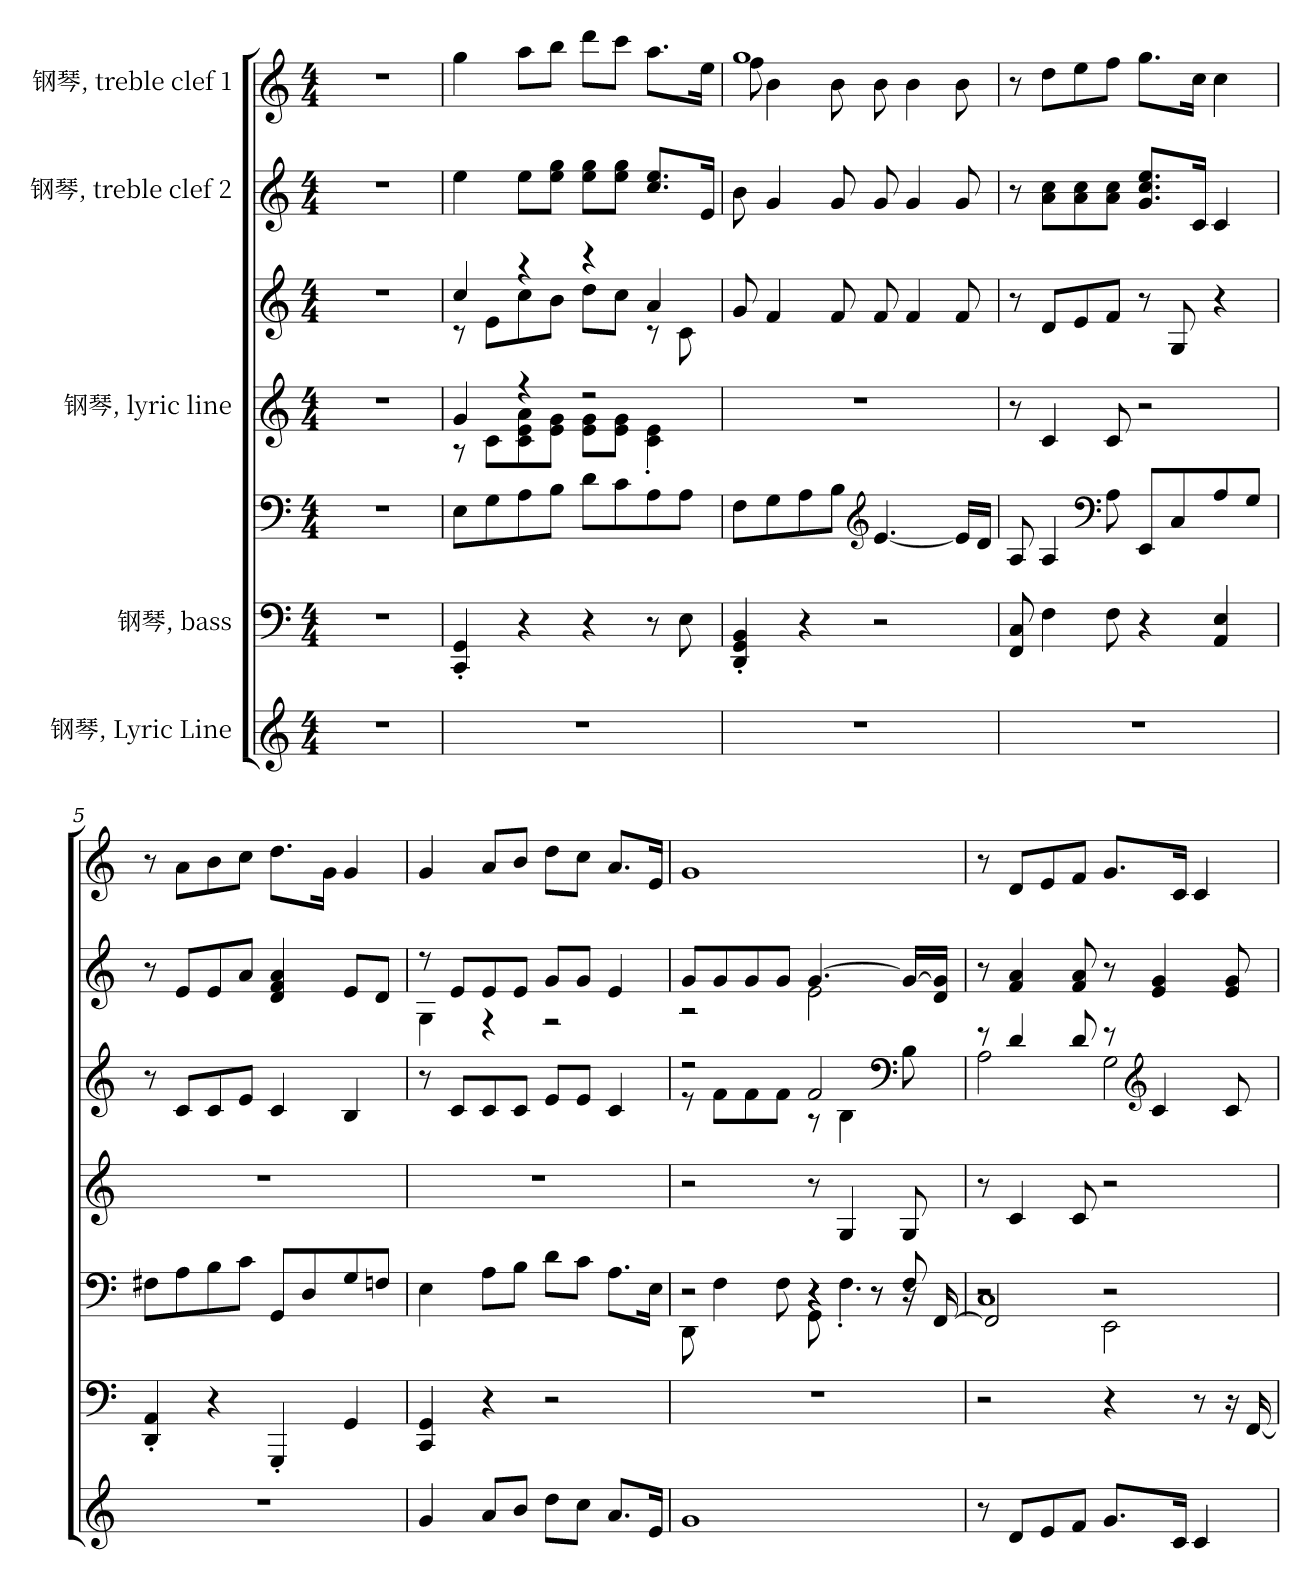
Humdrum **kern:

**kern	**kern	**kern	**kern	**kern	**kern	**kern
*part5	*part4	*part4	*part3	*part3	*part2	*part1
*staff7	*staff6	*staff5	*staff4	*staff3	*staff2	*staff1
*I"钢琴, Lyric Line	*I"钢琴, bass	*	*I"钢琴, lyric line	*	*I"钢琴, treble clef 2	*I"钢琴, treble clef 1
*clefG2	*clefF4	*clefF4	*clefG2	*clefG2	*clefG2	*clefG2
*k[]	*k[]	*k[]	*k[]	*k[]	*k[]	*k[]
*M4/4	*M4/4	*M4/4	*M4/4	*M4/4	*M4/4	*M4/4
*MM65	*MM65	*MM65	*MM65	*MM65	*MM65	*MM65
=1	=1	=1	=1	=1	=1	=1
1r	1r	1r	1r	1r	1r	1r
=2	=2	=2	=2	=2	=2	=2
*	*	*	*^	*^	*	*
1r	4CC/' 4GG/'	8E\L	4g/	8r	4cc/	8r	4ee\	4gg\
.	.	8G\	.	8c\L	.	8e\L	.	.
.	4r	8A\	4r	8c\ 8e\ 8a\	4r	8cc\	8ee\L	8aa\L
.	.	8B\J	.	8e\ 8g\J	.	8b\J	8ee\ 8gg\J	8bb\J
.	4r	8d\L	2r	8e\ 8g\L	4r	8dd\L	8ee\ 8gg\L	8ddd\L
.	.	8c\	.	8e\ 8g\J	.	8cc\J	8ee\ 8gg\J	8ccc\J
.	8r	8A\	.	4c\' 4e\'	4a/	8r	8.cc/ 8.ee/L	8.aa\L
.	8E\	8A\J	.	.	.	8c\	.	.
.	.	.	.	.	.	.	16e/Jk	16ee\Jk
*	*	*	*v	*v	*	*	*	*
*	*	*	*	*v	*v	*	*
=3	=3	=3	=3	=3	=3	=3
*	*	*	*	*	*	*^
1r	4DD/' 4GG/' 4BB/'	8F\L	1r	8g/	8b\	1gg	8ff\
.	.	8G\	.	4f/	4g/	.	4b\
.	4r	8A\	.	.	.	.	.
.	.	8B\J	.	8f/	8g/	.	8b\
*	*	*clefG2	*	*	*	*	*
.	2r	[4.e/	.	8f/	8g/	.	8b\
.	.	.	.	4f/	4g/	.	4b\
.	.	16e/LL]	.	8f/	8g/	.	8b\
.	.	16d/JJ	.	.	.	.	.
*	*	*	*	*	*	*v	*v
=4	=4	=4	=4	=4	=4	=4
1r	8FF/ 8C/	8A/	8r	8r	8r	8r
.	4F\	4A/	4c/	8d/L	8a\ 8cc\L	8dd\L
.	.	.	.	8e/	8a\ 8cc\	8ee\
*	*	*clefF4	*	*	*	*
.	8F\	8A\	8c/	8f/J	8a\ 8cc\J	8ff\J
.	4r	8EE/L	2r	8r	8.g/ 8.cc/ 8.ee/L	8.gg\L
.	.	8C/	.	8G/	.	.
.	.	.	.	.	16c/Jk	16cc\Jk
.	4AA/ 4E/	8A/	.	4r	4c/	4cc\
.	.	8G/J	.	.	.	.
!!LO:PB:g=z
=5	=5	=5	=5	=5	=5	=5
*	*	*	*	*	*	*MM60
1r	4DD/' 4AA/'	8F#X\L	1r	8r	8r	8r
.	.	8A\	.	8c/L	8e/L	8a\L
.	4r	8B\	.	8c/	8e/	8b\
.	.	8c\J	.	8e/J	8a/J	8cc\J
.	4GGG'/	8GG/L	.	4c/	4d/ 4f/ 4a/	8.dd\L
.	.	8D/	.	.	.	.
.	.	.	.	.	.	16g\Jk
*	*	*	*	*	*	*MM34
.	4GG/	8G/	.	4B/	8e/L	4g/
.	.	8Fn/J	.	.	8d/J	.
=6	=6	=6	=6	=6	=6	=6
*	*	*	*	*	*	*MM65
*	*	*	*	*	*^	*
4g/	4CC/ 4GG/	4E\	1r	8r	8r	4G\	4g/
.	.	.	.	8c/L	8e/L	.	.
8a/L	4r	8A\L	.	8c/	8e/	4r	8a/L
8b/J	.	8B\J	.	8c/J	8e/J	.	8b/J
8dd\L	2r	8d\L	.	8e/L	8g/L	2r	8dd\L
8cc\J	.	8c\J	.	8e/J	8g/J	.	8cc\J
8.a/L	.	8.A\L	.	4c/	4e/	.	8.a/L
16e/Jk	.	16E\Jk	.	.	.	.	16e/Jk
=7	=7	=7	=7	=7	=7	=7	=7
*	*	*^	*	*^	*	*	*
*	*	*	*^	*	*	*	*	*	*
1g	1r	2r	8DD\	2r	2r	2r	8r	8g/L	2r	1g
.	.	.	4F\	.	.	.	8f\L	8g/	.	.
.	.	.	.	.	.	.	8f\	8g/	.	.
.	.	.	8F\	.	.	.	8f\J	8g/J	.	.
.	.	4r	8GG\	4r	8r	2f/	8r	[4.g/	2e\	.
.	.	.	4.F'\	.	4G/	.	4B\	.	.	.
.	.	8r	.	8r	.	.	.	.	.	.
*	*	*	*	*	*	*clefF4	*	*	*	*
.	.	8F/	.	16r	8G/	.	8B\	16g/LL_	.	.
.	.	.	.	[16FF/	.	.	.	16d/ 16g/]JJ	.	.
*	*	*	*	*	*	*	*	*v	*v	*
!!LO:PB:g=z
=8	=8	=8	=8	=8	=8	=8	=8	=8	=8
8r	2r	1C	2r	2FF/]	8r	8r	2A\	8r	8r
8d/L	.	.	.	.	4c/	4d/	.	4f/ 4a/	8d/L
8e/	.	.	.	.	.	.	.	.	8e/
8f/J	.	.	.	.	8c/	8d/	.	8f/ 8a/	8f/J
8.g/L	4r	.	2EE\	2r	2r	8r	2G\	8r	8.g/L
*	*	*	*	*	*	*clefG2	*	*	*
.	.	.	.	.	.	4c/	.	4e/ 4g/	.
16c/Jk	.	.	.	.	.	.	.	.	16c/Jk
4c/	8r	.	.	.	.	.	.	.	4c/
.	16r	.	.	.	.	8c/	.	8e/ 8g/	.
.	[16FF/	.	.	.	.	.	.	.	.
*	*	*v	*v	*v	*	*v	*v	*	*
=	=	=	=	=	=	=
*-	*-	*-	*-	*-	*-	*-
